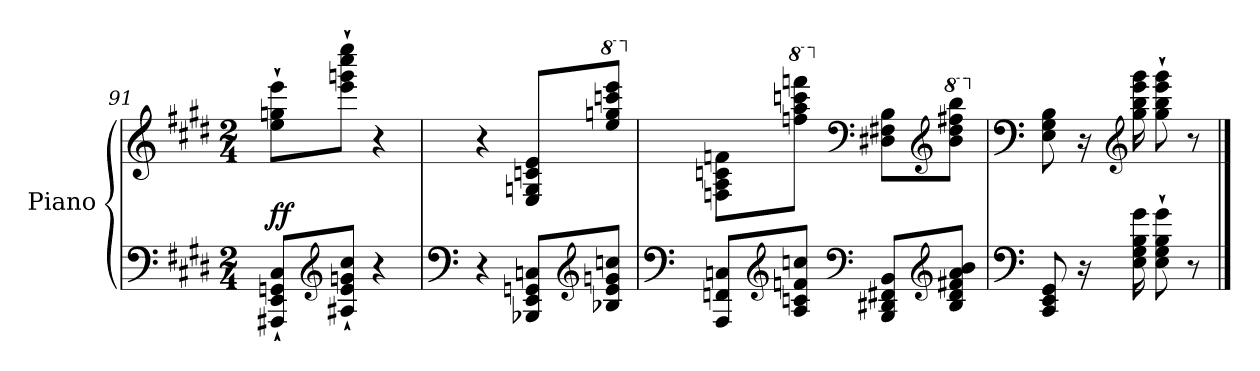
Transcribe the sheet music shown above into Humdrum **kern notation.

**kern	**kern	**dynam
*part1	*part1	*part1
*staff2	*staff1	*staff1/2
*I"Piano	*	*
*I'Pno.	*	*
*clefF4	*clefG2	*
*k[f#c#g#d#]	*k[f#c#g#d#]	*
*M2/4	*M2/4	*
=91	=91	=91
!	!	!LO:DY:a=2
8AAA#X/` 8EE/` 8GGn/` 8C#/`L	8ee\` 8ggn\` 8eee\`L	ff
*clefG2	*	*
8A#X/` 8e/` 8gn/` 8cc#/`J	8eee\` 8gggn\` 8cccc#\` 8eeee\`J	.
4r	4r	.
=92	=92	=92
*clefF4	*	*
*	*MM70	*
4r	4r	.
8BBB-X/ 8EE/ 8GGn/ 8Cn/L	8E/ 8Gn/ 8cn/ 8e/L	.
*clefG2	*	*
*	*8va	*
8B-X/ 8e/ 8gn/ 8ccn/J	8eee/ 8gggn/ 8ccccn/ 8eeee/J	.
!!LO:LB:g=z
=93	=93	=93
*clefF4	*	*
*	*X8va	*
8AAA/ 8FFn/ 8Cn/L	8Fn\ 8A\ 8cn\ 8fn\L	.
*clefG2	*	*
*X8va	*	*
*	*8va	*
*	*8va	*
8A/ 8cn/ 8fn/ 8ccn/J	8fffn\ 8aaa\ 8ccccn\ 8ffffn\J	.
*clefF4	*clefF4	*
*	*X8va	*
*	*MM55	*
8BBB/ 8DD#X/ 8FF#X/ 8BB/L	8D#X\ 8F#X\ 8B\L	.
*clefG2	*clefG2	*
*	*X8va	*
*	*8va	*
*	*8va	*
8B/ 8d#/ 8f#X/ 8a/ 8b/J	8bb\ 8ddd#\ 8fff#X\ 8bbb\J	.
=94	=94	=94
*clefF4	*clefF4	*
*	*X8va	*
*	*MM60	*
8CC#/ 8EE/ 8GG#/	8E\ 8G#\ 8B\	.
16r	16r	.
*	*clefG2	*
*	*MM100	*
16E\ 16G#\ 16B\ 16g#\	16gg#\ 16bb\ 16eee\ 16ggg#\	.
8E\` 8G#\` 8B\` 8g#\`	8gg#\` 8bb\` 8eee\` 8ggg#\`	.
*	*MM60	*
8r	8r	.
==	==	==
*-	*-	*-
